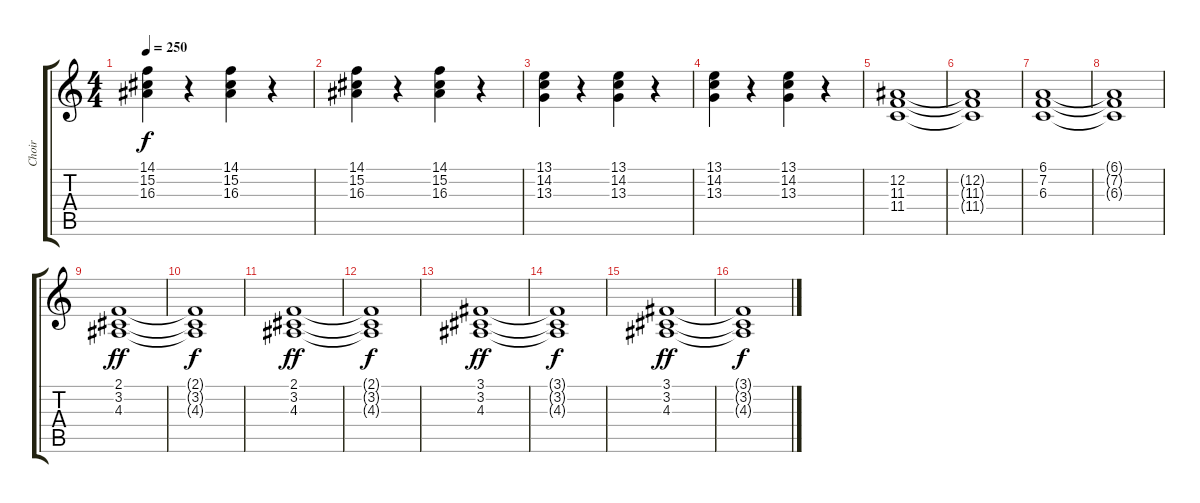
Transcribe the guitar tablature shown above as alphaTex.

\track ("Choir" "Choir") {instrument choiraahs}
\staff {score tabs}
\tuning (Eb4 Bb3 Gb3 Db3 Ab2 Eb2) {hide}
\ts (4 4)
\tempo 250
\clef g2
\ks c
(14.1 15.2 16.3).4{dy f} r.4 (14.1 15.2 16.3).4 r.4 |
(14.1 15.2 16.3).4 r.4 (14.1 15.2 16.3).4 r.4 |
(13.1 14.2 13.3).4 r.4 (13.1 14.2 13.3).4 r.4 |
(13.1 14.2 13.3).4 r.4 (13.1 14.2 13.3).4 r.4 |
(12.2 11.3 11.4).1 |
(12.2{t} 11.3{t} 11.4{t}).1 |
(6.1 7.2 6.3).1 |
(6.1{t} 7.2{t} 6.3{t}).1 |
(2.1 3.2 4.3).1{dy ff} |
(2.1{t} 3.2{t} 4.3{t}).1{dy f} |
(2.1 3.2 4.3).1{dy ff} |
(2.1{t} 3.2{t} 4.3{t}).1{dy f} |
(3.1 3.2 4.3).1{dy ff} |
(3.1{t} 3.2{t} 4.3{t}).1{dy f} |
(3.1 3.2 4.3).1{dy ff} |
(3.1{t} 3.2{t} 4.3{t}).1{dy f}
